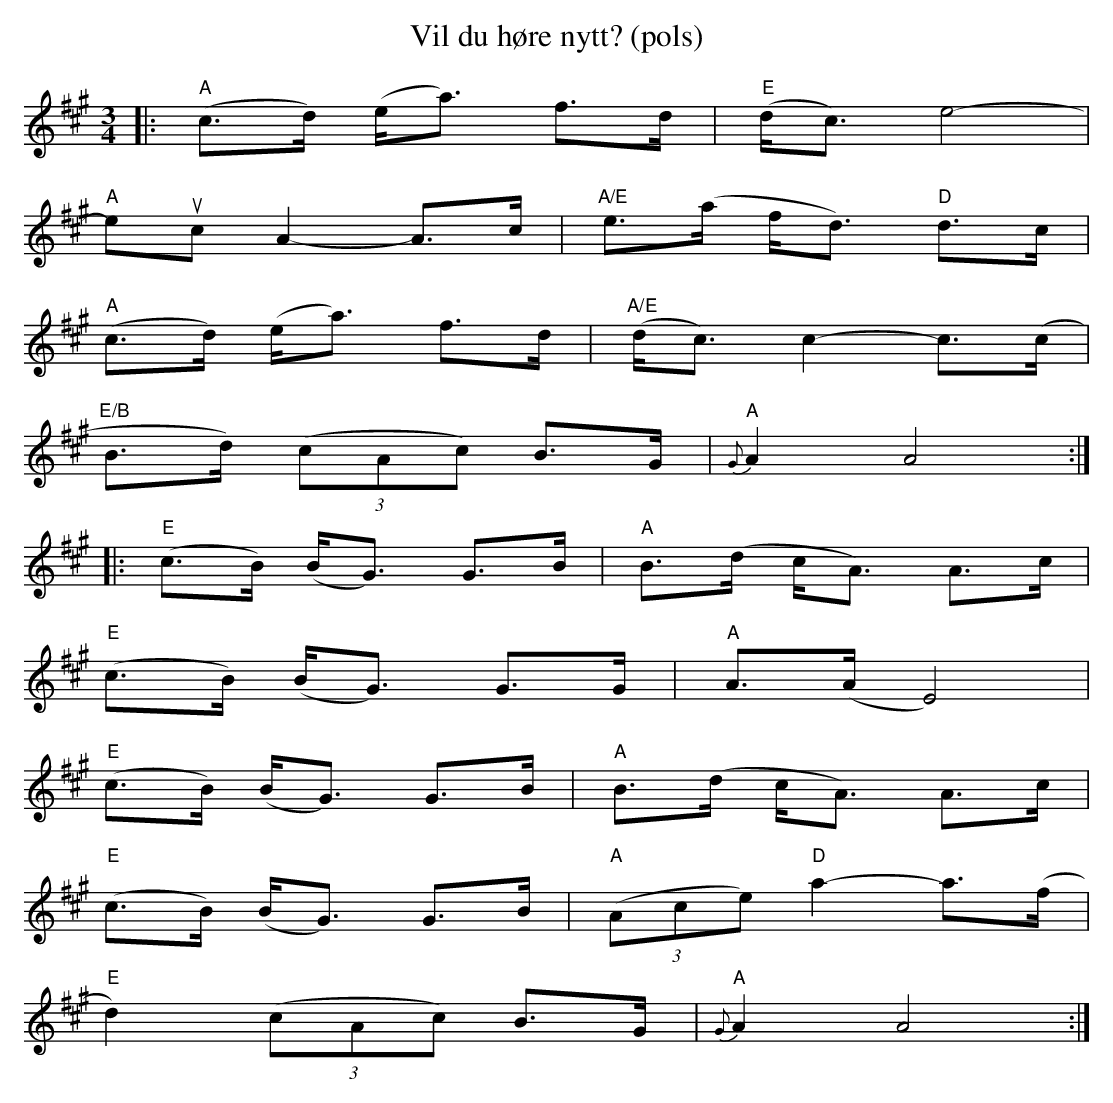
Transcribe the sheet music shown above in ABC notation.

X:1
T:Vil du høre nytt? (pols)
M:3/4
L:1/8
K:A
|:  "A"(c>d) (e<a) f>d | "E"(d<c) e4- |
    "A"euc A2- A>c | "A/E"e>(a f<d) "D"d>c |
    "A"(c>d) (e<a) f>d | "A/E"(d<c) c2- c>(c |
    "E/B"B>d) ((3cAc) B>G | "A"{G}A2 A4 :|
|: "E"(c>B) (B<G) G>B | "A"B>(d c<A) A>c |
   "E"(c>B) (B<G) G>G | "A"A>(A E4) |
   "E"(c>B) (B<G) G>B | "A"B>(d c<A) A>c |
   "E"(c>B) (B<G) G>B | "A"((3Ace) "D"a2- a>(f |
   "E"d2) ((3cAc) B>G | "A"{G}A2 A4 :|
